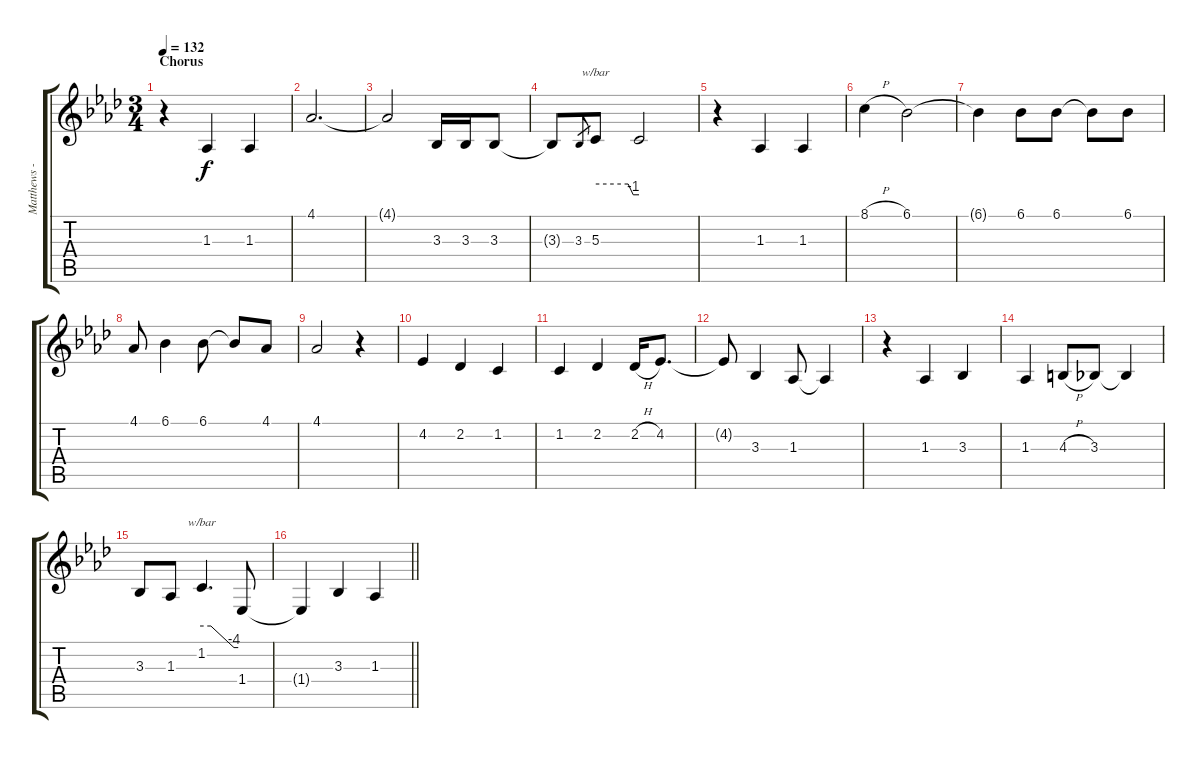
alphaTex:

\track ("Matthews - Vocals" "Matthews -") {instrument lead2sawtooth}
\staff {score tabs}
\tuning (E4 B3 G3 D3 A2 E2) {hide}
\ts (3 4)
\section ("" "Chorus")
\tempo 132
\clef g2
\ks ab
r.4{dy f} 1.3.4 1.3.4 |
4.1.2{d} |
4.1{t}.2 3.3.16 3.3.16 3.3.8 |
3.3{t}.8 3.3.8{gr} 5.3.8{tbe (custom default 0 0 45 0 52 -4 60 -4)} 5.3{t}.2 |
r.4 1.3.4 1.3.4 |
8.1{h}.4 6.1.2 |
6.1{t}.4 6.1.8 6.1.8 6.1{t}.8 6.1.8 |
4.1.8 6.1.4 6.1.8 6.1{t}.8 4.1.8 |
4.1.2 r.4 |
4.2.4 2.2.4 1.2.4 |
1.2.4 2.2.4 2.2{h}.16 4.2.8{d} |
4.2{t}.8 3.3.4 1.3.8 1.3{t}.4 |
r.4 1.3.4 3.3.4 |
1.3.4 4.3{h}.8 3.3.8 3.3{t}.4 |
3.3.8 1.3.8 1.2.4{d tbe (custom default 0 0 15 0 53 -16 60 -16)} 1.4.8 |
\barLineRight lightlight
1.4{t}.4 3.3.4 1.3.4
